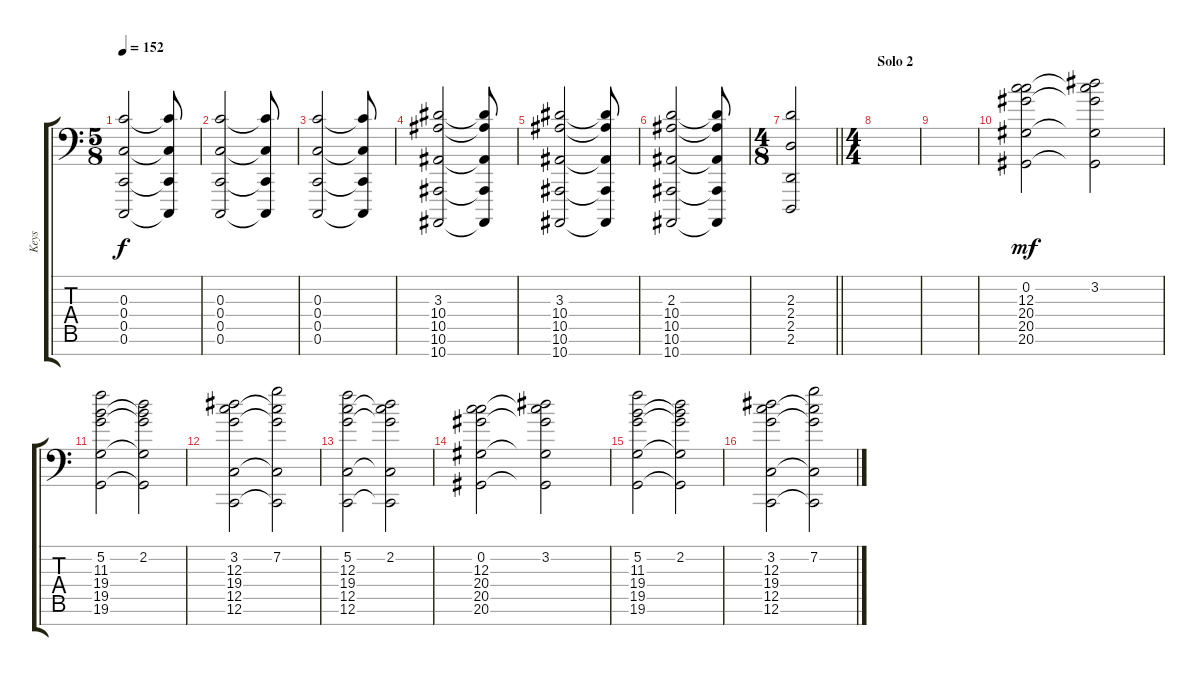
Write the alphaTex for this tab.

\track ("Keys" "Keys") {instrument pad2warm}
\staff {score tabs}
\tuning (C6 C5 C4 C3 C2 C1 C0) {hide}
\ts (5 8)
\tempo 152
\clef f4
\ks c
(0.3 0.4 0.5 0.6).2{dy f} (0.3{t} 0.4{t} 0.5{t} 0.6{t}).8 |
(0.3 0.4 0.5 0.6).2 (0.3{t} 0.4{t} 0.5{t} 0.6{t}).8 |
(0.3 0.4 0.5 0.6).2 (0.3{t} 0.4{t} 0.5{t} 0.6{t}).8 |
(3.3 10.4 10.5 10.6 10.7).2 (3.3{t} 10.4{t} 10.5{t} 10.6{t} 10.7{t}).8 |
(3.3 10.4 10.5 10.6 10.7).2 (3.3{t} 10.4{t} 10.5{t} 10.6{t} 10.7{t}).8 |
(2.3 10.4 10.5 10.6 10.7).2 (2.3{t} 10.4{t} 10.5{t} 10.6{t} 10.7{t}).8 |
\ts (4 8)
\barLineRight lightlight
(2.3 2.4 2.5 2.6).2 |
\ts (4 4)
\section ("" "Solo 2")
|
|
(0.2 12.3 20.4 20.5 20.6).2{dy mf} (3.2 12.3{t} 20.4{t} 20.5{t} 20.6{t}).2 |
(5.2 11.3 19.4 19.5 19.6).2 (2.2 11.3{t} 19.4{t} 19.5{t} 19.6{t}).2 |
(3.2 12.3 19.4 12.5 12.6).2 (7.2 12.3{t} 19.4{t} 12.5{t} 12.6{t}).2 |
(5.2 12.3 19.4 12.5 12.6).2 (2.2 12.3{t} 19.4{t} 12.5{t} 12.6{t}).2 |
(0.2 12.3 20.4 20.5 20.6).2 (3.2 12.3{t} 20.4{t} 20.5{t} 20.6{t}).2 |
(5.2 11.3 19.4 19.5 19.6).2 (2.2 11.3{t} 19.4{t} 19.5{t} 19.6{t}).2 |
(3.2 12.3 19.4 12.5 12.6).2 (7.2 12.3{t} 19.4{t} 12.5{t} 12.6{t}).2
